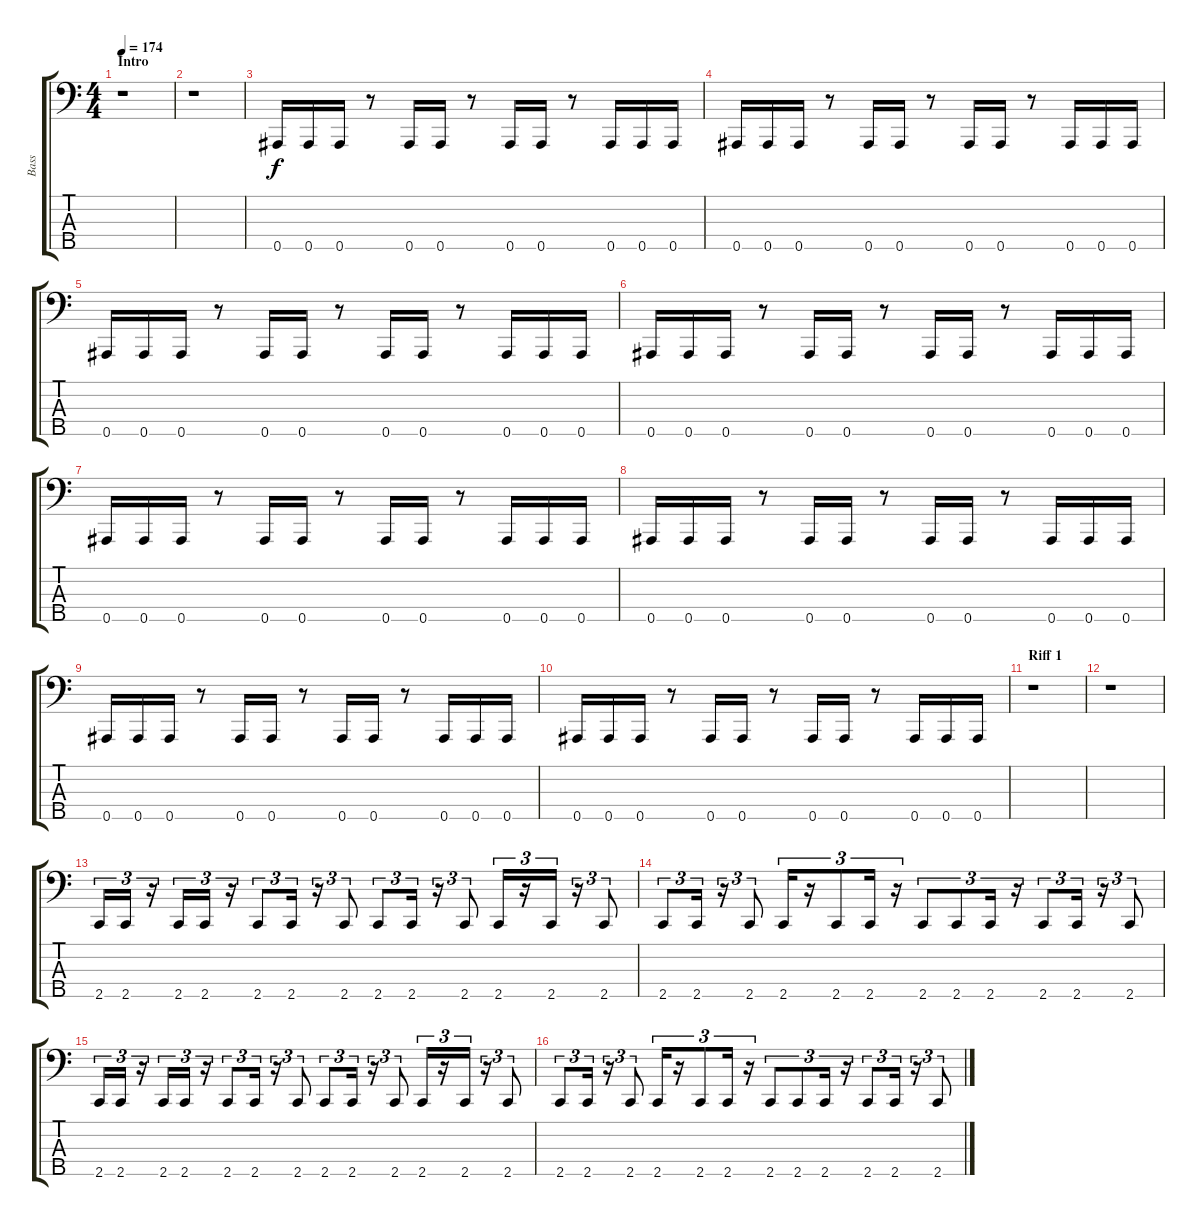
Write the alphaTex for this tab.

\track ("Bass" "Bass") {instrument electricbassfinger}
\staff {score tabs}
\tuning (Gb2 Db2 Ab1 Eb1 Bb0) {hide}
\ts (4 4)
\section ("" "Intro")
\tempo 174
\clef f4
\ks c
r.1{dy f instrument electricbassfinger} |
r.1 |
0.5.16 0.5.16 0.5.16 r.8 0.5.16 0.5.16 r.8 0.5.16 0.5.16 r.8 0.5.16 0.5.16 0.5.16 |
0.5.16 0.5.16 0.5.16 r.8 0.5.16 0.5.16 r.8 0.5.16 0.5.16 r.8 0.5.16 0.5.16 0.5.16 |
0.5.16 0.5.16 0.5.16 r.8 0.5.16 0.5.16 r.8 0.5.16 0.5.16 r.8 0.5.16 0.5.16 0.5.16 |
0.5.16 0.5.16 0.5.16 r.8 0.5.16 0.5.16 r.8 0.5.16 0.5.16 r.8 0.5.16 0.5.16 0.5.16 |
0.5.16 0.5.16 0.5.16 r.8 0.5.16 0.5.16 r.8 0.5.16 0.5.16 r.8 0.5.16 0.5.16 0.5.16 |
0.5.16 0.5.16 0.5.16 r.8 0.5.16 0.5.16 r.8 0.5.16 0.5.16 r.8 0.5.16 0.5.16 0.5.16 |
0.5.16 0.5.16 0.5.16 r.8 0.5.16 0.5.16 r.8 0.5.16 0.5.16 r.8 0.5.16 0.5.16 0.5.16 |
0.5.16 0.5.16 0.5.16 r.8 0.5.16 0.5.16 r.8 0.5.16 0.5.16 r.8 0.5.16 0.5.16 0.5.16 |
\section ("" "Riff 1")
r.1 |
r.1 |
2.5.16{tu (3 2)} 2.5.16{tu (3 2)} r.16{tu (3 2)} 2.5.16{tu (3 2)} 2.5.16{tu (3 2)} r.16{tu (3 2)} 2.5.8{tu (3 2)} 2.5.16{tu (3 2)} r.16{tu (3 2)} 2.5.8{tu (3 2)} 2.5.8{tu (3 2)} 2.5.16{tu (3 2)} r.16{tu (3 2)} 2.5.8{tu (3 2)} 2.5.16{tu (3 2)} r.16{tu (3 2)} 2.5.16{tu (3 2)} r.16{tu (3 2)} 2.5.8{tu (3 2)} |
2.5.8{tu (3 2)} 2.5.16{tu (3 2)} r.16{tu (3 2)} 2.5.8{tu (3 2)} 2.5.16{tu (3 2)} r.16{tu (3 2)} 2.5.8{tu (3 2)} 2.5.16{tu (3 2)} r.16{tu (3 2)} 2.5.8{tu (3 2)} 2.5.8{tu (3 2)} 2.5.16{tu (3 2)} r.16{tu (3 2)} 2.5.8{tu (3 2)} 2.5.16{tu (3 2)} r.16{tu (3 2)} 2.5.8{tu (3 2)} |
2.5.16{tu (3 2)} 2.5.16{tu (3 2)} r.16{tu (3 2)} 2.5.16{tu (3 2)} 2.5.16{tu (3 2)} r.16{tu (3 2)} 2.5.8{tu (3 2)} 2.5.16{tu (3 2)} r.16{tu (3 2)} 2.5.8{tu (3 2)} 2.5.8{tu (3 2)} 2.5.16{tu (3 2)} r.16{tu (3 2)} 2.5.8{tu (3 2)} 2.5.16{tu (3 2)} r.16{tu (3 2)} 2.5.16{tu (3 2)} r.16{tu (3 2)} 2.5.8{tu (3 2)} |
2.5.8{tu (3 2)} 2.5.16{tu (3 2)} r.16{tu (3 2)} 2.5.8{tu (3 2)} 2.5.16{tu (3 2)} r.16{tu (3 2)} 2.5.8{tu (3 2)} 2.5.16{tu (3 2)} r.16{tu (3 2)} 2.5.8{tu (3 2)} 2.5.8{tu (3 2)} 2.5.16{tu (3 2)} r.16{tu (3 2)} 2.5.8{tu (3 2)} 2.5.16{tu (3 2)} r.16{tu (3 2)} 2.5.8{tu (3 2)}
